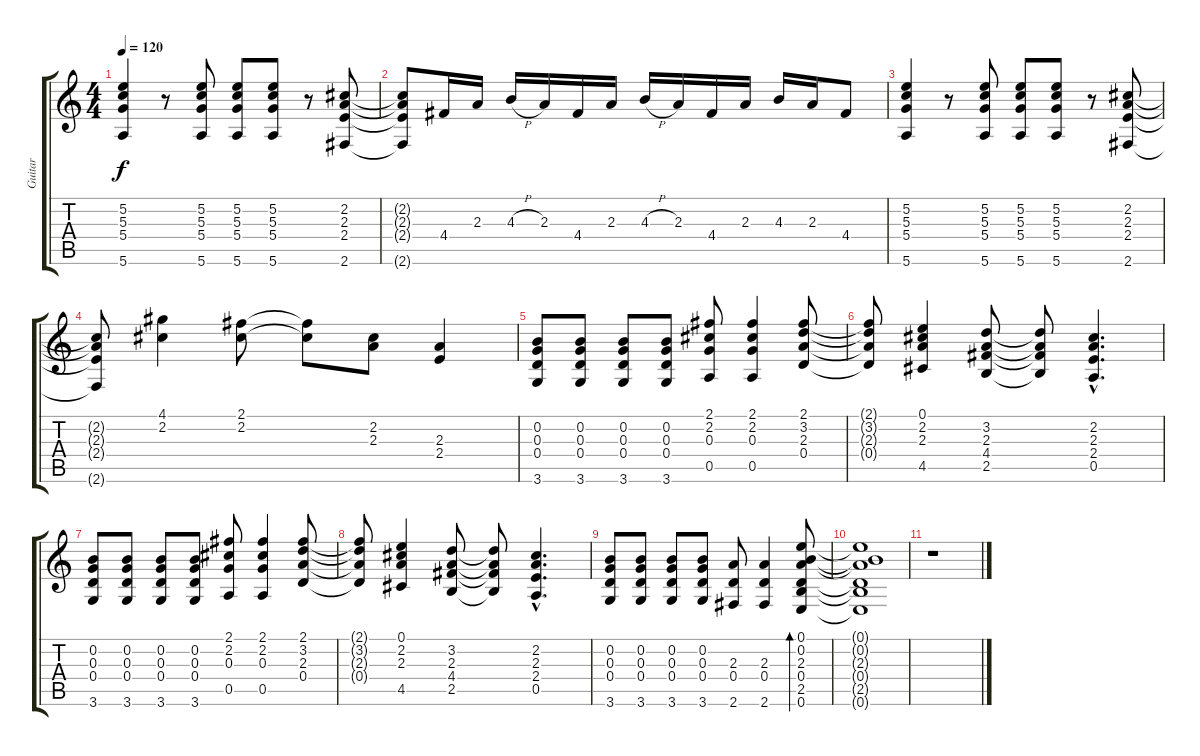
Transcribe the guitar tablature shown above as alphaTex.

\track ("Guitar" "Guitar") {instrument acousticguitarnylon}
\staff {score tabs}
\tuning (E4 B3 G3 D3 A2 E2) {hide}
\ts (4 4)
\tempo 120
\clef g2
\ks c
(5.2 5.3 5.4 5.6).4{dy f instrument acousticguitarnylon} r.8 (5.2 5.3 5.4 5.6).8 (5.2 5.3 5.4 5.6).8 (5.2 5.3 5.4 5.6).8 r.8 (2.2 2.3 2.4 2.6).8 |
(2.2{t} 2.3{t} 2.4{t} 2.6{t}).8 4.4.16 2.3.16 4.3{h}.16 2.3.16 4.4.16 2.3.16 4.3{h}.16 2.3.16 4.4.16 2.3.16 4.3.16 2.3.16 4.4.8 |
(5.2 5.3 5.4 5.6).4 r.8 (5.2 5.3 5.4 5.6).8 (5.2 5.3 5.4 5.6).8 (5.2 5.3 5.4 5.6).8 r.8 (2.2 2.3 2.4 2.6).8 |
(2.2{t} 2.3{t} 2.4{t} 2.6{t}).8 (4.1 2.2).4 (2.1 2.2).8 (2.1{t} 2.2{t}).8 (2.2 2.3).8 (2.3 2.4).4 |
(0.2 0.3 0.4 3.6).8 (0.2 0.3 0.4 3.6).8 (0.2 0.3 0.4 3.6).8 (0.2 0.3 0.4 3.6).8 (2.1 2.2 0.3 0.5).8 (2.1 2.2 0.3 0.5).4 (2.1 3.2 2.3 0.4).8 |
(2.1{t} 3.2{t} 2.3{t} 0.4{t}).8 (0.1 2.2 2.3 4.5).4 (3.2 2.3 4.4 2.5).8 (3.2{t} 2.3{t} 4.4{t} 2.5{t}).8 (2.2{hac} 2.3{hac} 2.4{hac} 0.5{hac}).4{d} |
(0.2 0.3 0.4 3.6).8 (0.2 0.3 0.4 3.6).8 (0.2 0.3 0.4 3.6).8 (0.2 0.3 0.4 3.6).8 (2.1 2.2 0.3 0.5).8 (2.1 2.2 0.3 0.5).4 (2.1 3.2 2.3 0.4).8 |
(2.1{t} 3.2{t} 2.3{t} 0.4{t}).8 (0.1 2.2 2.3 4.5).4 (3.2 2.3 4.4 2.5).8 (3.2{t} 2.3{t} 4.4{t} 2.5{t}).8 (2.2{hac} 2.3{hac} 2.4{hac} 0.5{hac}).4{d} |
(0.2 0.3 0.4 3.6).8 (0.2 0.3 0.4 3.6).8 (0.2 0.3 0.4 3.6).8 (0.2 0.3 0.4 3.6).8 (2.3 0.4 2.6).8 (2.3 0.4 2.6).4 (0.1 0.2 2.3 0.4 2.5 0.6).8{bd 120} |
(0.1{t} 0.2{t} 2.3{t} 0.4{t} 2.5{t} 0.6{t}).1 |
r.1
